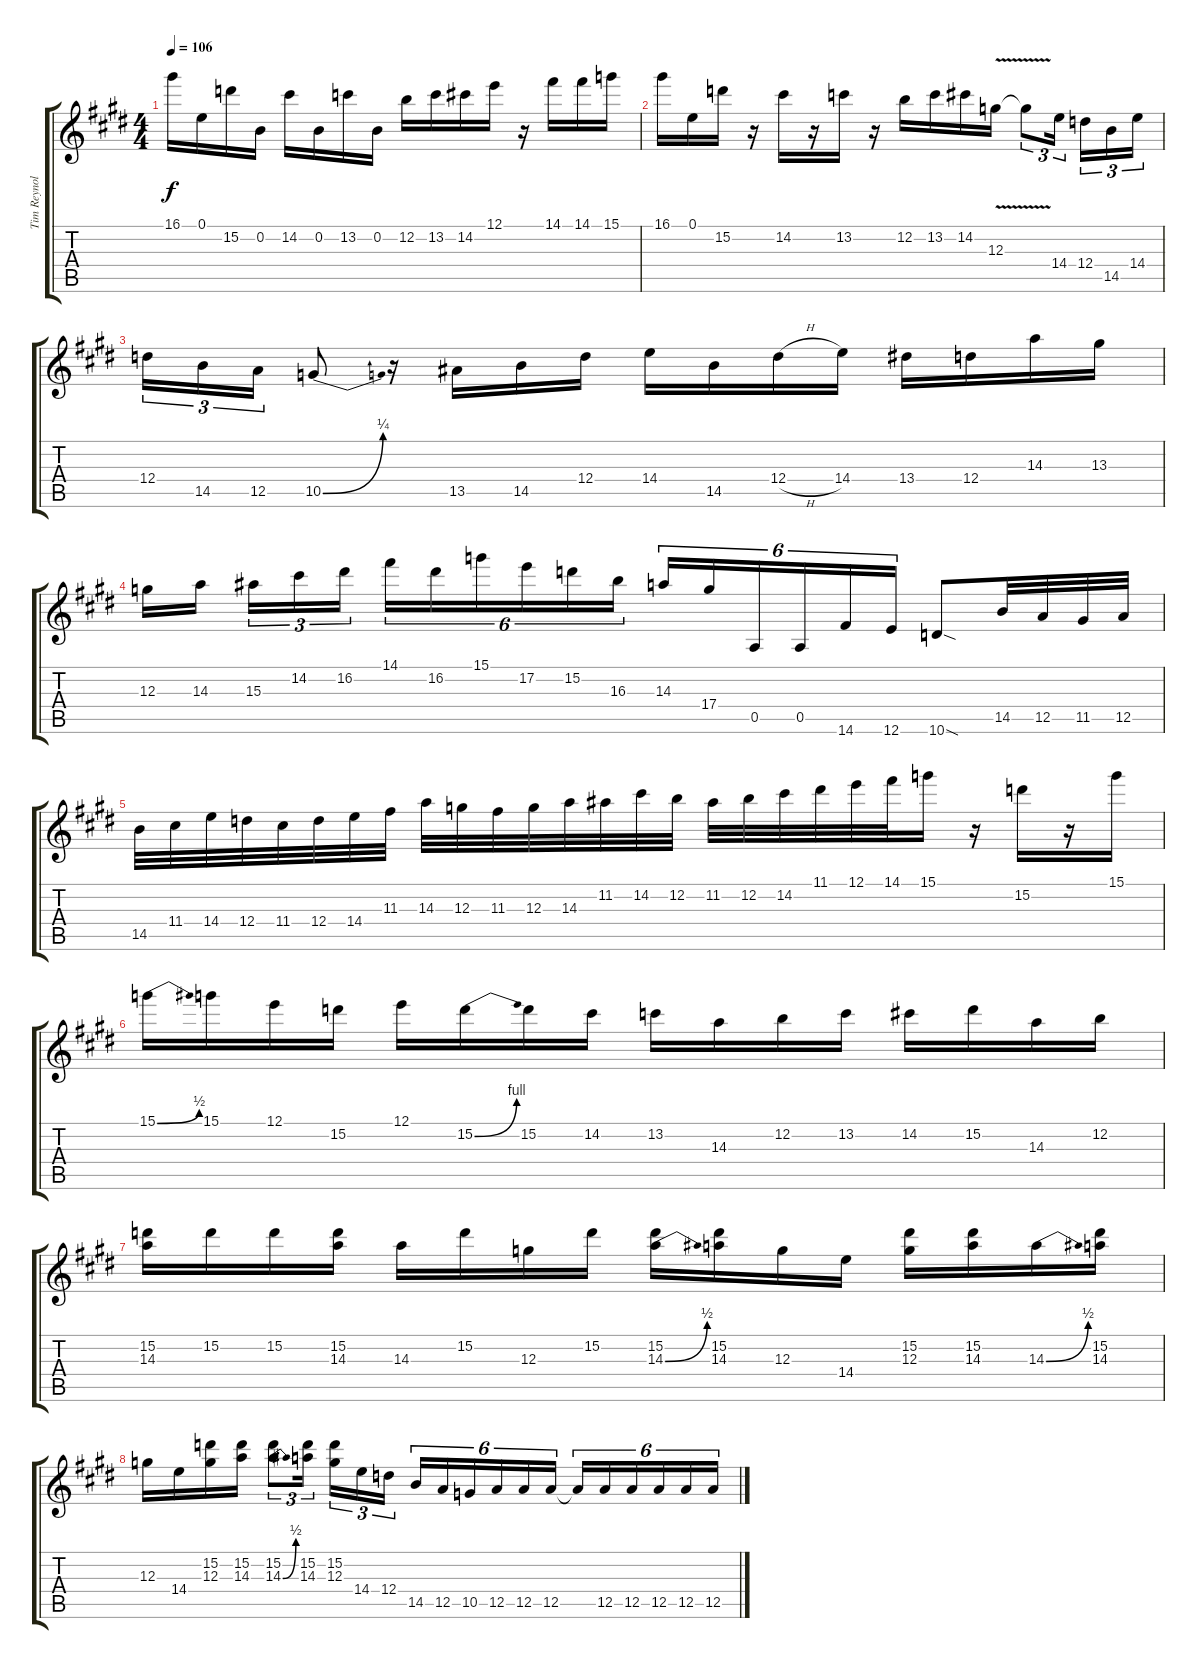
\track ("Tim Reynolds" "Tim Reynol") {instrument acousticguitarsteel}
\staff {score tabs}
\tuning (E4 B3 G3 D3 A2 E2) {hide}
\ts (4 4)
\tempo 106
\clef g2
\ks e
16.1.16{dy f} 0.1.16 15.2.16 0.2.16 14.2.16 0.2.16 13.2.16 0.2.16 12.2.16 13.2.16 14.2.16 12.1.16 r.16 14.1.16 14.1.16 15.1.16 |
16.1.16 0.1.16 15.2.16 r.16 14.2.16 r.16 13.2.16 r.16 12.2.16 13.2.16 14.2.16 12.3{v}.16 12.3{t}.8{tu (3 2)} 14.4.16{tu (3 2)} 12.4.16{tu (3 2)} 14.5.16{tu (3 2)} 14.4.16{tu (3 2)} |
12.4.16{tu (3 2)} 14.5.16{tu (3 2)} 12.5.16{tu (3 2)} 10.5{be (bend 0 0 60 1)}.8 r.16 13.5.16 14.5.16 12.4.16 14.4.16 14.5.16 12.4{h}.16 14.4.16 13.4.16 12.4.16 14.3.16 13.3.16 |
12.3.16 14.3.16 15.3.16{tu (3 2)} 14.2.16{tu (3 2)} 16.2.16{tu (3 2)} 14.1.16{tu (6 4)} 16.2.16{tu (6 4)} 15.1.16{tu (6 4)} 17.2.16{tu (6 4)} 15.2.16{tu (6 4)} 16.3.16{tu (6 4)} 14.3.16{tu (6 4)} 17.4.16{tu (6 4)} 0.5.16{tu (6 4)} 0.5.16{tu (6 4)} 14.6.16{tu (6 4)} 12.6.16{tu (6 4)} 10.6{sod}.8 14.5.32 12.5.32 11.5.32 12.5.32 |
14.5.32 11.4.32 14.4.32 12.4.32 11.4.32 12.4.32 14.4.32 11.3.32 14.3.32 12.3.32 11.3.32 12.3.32 14.3.32 11.2.32 14.2.32 12.2.32 11.2.32 12.2.32 14.2.32 11.1.32 12.1.32 14.1.32 15.1.16 r.16 15.2.16 r.16 15.1.16 |
15.1{be (bend 0 0 60 2)}.16 15.1.16 12.1.16 15.2.16 12.1.16 15.2{be (bend 0 0 60 4)}.16 15.2.16 14.2.16 13.2.16 14.3.16 12.2.16 13.2.16 14.2.16 15.2.16 14.3.16 12.2.16 |
(15.2 14.3).16 15.2.16 15.2.16 (15.2 14.3).16 14.3.16 15.2.16 12.3.16 15.2.16 (15.2 14.3{be (bend 0 0 60 2)}).16 (15.2 14.3).16 12.3.16 14.4.16 (15.2 12.3).16 (15.2 14.3).16 14.3{be (bend 0 0 60 2)}.16 (15.2 14.3).16 |
12.3.16 14.4.16 (15.2 12.3).16 (15.2 14.3).16 (15.2 14.3{be (bend 0 0 60 2)}).8{tu (3 2)} (15.2 14.3).16{tu (3 2)} (15.2 12.3).16{tu (3 2)} 14.4.16{tu (3 2)} 12.4.16{tu (3 2)} 14.5.16{tu (6 4)} 12.5.16{tu (6 4)} 10.5.16{tu (6 4)} 12.5.16{tu (6 4)} 12.5.16{tu (6 4)} 12.5.16{tu (6 4)} 12.5{t}.16{tu (6 4)} 12.5.16{tu (6 4)} 12.5.16{tu (6 4)} 12.5.16{tu (6 4)} 12.5.16{tu (6 4)} 12.5.16{tu (6 4)}
